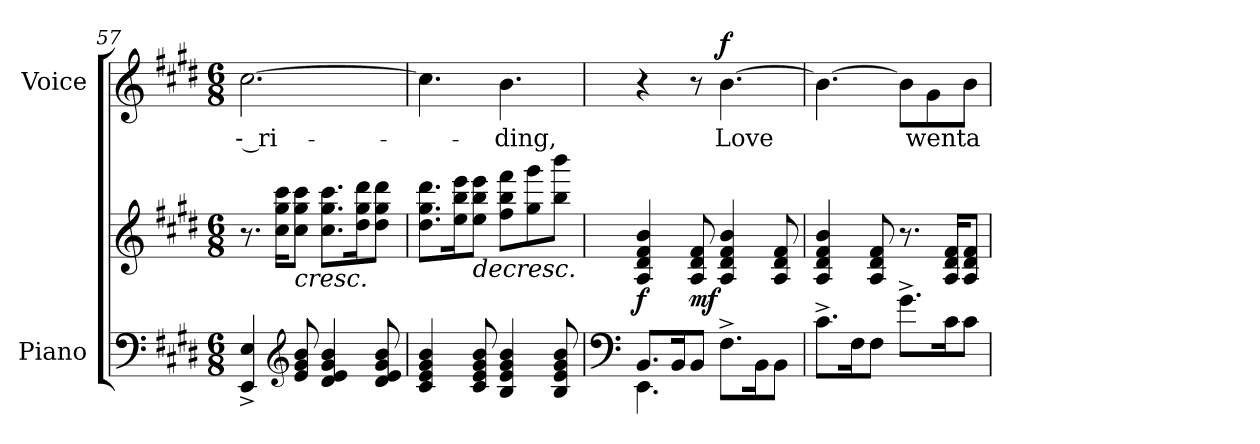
**kern	**kern	**dynam	**kern	**text	**dynam
*part2	*part2	*part2	*part1	*part1	*part1
*staff3	*staff2	*staff2/3	*staff1	*staff1	*staff1
*I"Piano	*	*	*I"Voice	*	*
*I'Pno	*	*	*	*	*
!!LO:LB:g=z
*clefF4	*clefG2	*	*clefG2	*	*
*k[f#c#g#d#]	*k[f#c#g#d#]	*	*k[f#c#g#d#]	*	*
*M6/8	*M6/8	*	*M6/8	*	*
=57	=57	=57	=57	=57	=57
!	!	!	!	!LO:LY:b	!
4EE/^ 4E/^	8.r	.	[2.cc#\	-- ri-	.
.	16cc#\ 16gg#\ 16ccc#\KL	.	.	.	.
*clefG2	*	*	*	*	*
!	!	!LO:HP:b	!	!	!
8e/ 8g#/ 8b/	8cc#\ 8gg#\ 8ccc#\J	<	.	.	.
4d#/ 4e/ 4g#/ 4b/	8.cc#\ 8.gg#\ 8.ccc#\L	.	.	.	.
.	16dd#\ 16gg#\ 16ddd#\K	.	.	.	.
8d#/ 8e/ 8g#/ 8b/	8dd#\ 8gg#\ 8ddd#\J	.	.	.	.
=58	=58	=58	=58	=58	=58
4c#/ 4e/ 4g#/ 4b/	8.dd#\ 8.gg#\ 8.ddd#\L	.	4.cc#\]	.	.
.	16ee\ 16bb\ 16eee\K	.	.	.	.
!	!	!LO:HP:b	!	!	!
8c#/ 8e/ 8g#/ 8b/	8ee\ 8bb\ 8eee\J	>	.	.	.
!	!	!	!	!LO:LY:b	!
4B/ 4e/ 4g#/ 4b/	8ff#\ 8bb\ 8fff#\L	.	4.b\	-ding,	.
.	8gg#\ 8ggg#\	.	.	.	.
8B/ 8e/ 8g#/ 8b/	8bb\ 8bbb\J	.	.	.	.
.	.	[	.	.	.
=59	=59	=59	=59	=59	=59
*clefF4	*	*	*	*	*
*^	*	*	*	*	*
!	!	!	!LO:DY:b	!	!	!
8.BB/L	4.EE\	4A/ 4d#/ 4f#/ 4b/	f	4r	.	.
16BB/K	.	.	.	.	.	.
!	!	!	!LO:DY:n=1:b	!	!	!
8BB/J	.	8A/ 8d#/ 8f#/	] mf	8r	.	.
!	!	!	!	!	!LO:LY:b	!LO:DY:a
8.F#^\L	4.ryy	4A/ 4d#/ 4f#/ 4b/	.	[4.b\	Love	f
16BB\K	.	.	.	.	.	.
8BB\J	.	8A/ 8d#/ 8f#/	.	.	.	.
*v	*v	*	*	*	*	*
=60	=60	=60	=60	=60	=60
8.c#^\L	4A/ 4d#/ 4f#/ 4b/	.	4.b\_	.	.
16F#\K	.	.	.	.	.
8F#\J	8A/ 8d#/ 8f#/	.	.	.	.
8.g#^\L	8.r	.	8b\L]	.	.
!	!	!	!	!LO:LY:b	!
.	.	.	8g#\	went	.
16c#\K	16A/ 16d#/ 16f#/KL	.	.	.	.
!	!	!	!	!LO:LY:b	!
8c#\J	8A/ 8d#/ 8f#/J	.	8b\J	a-	.
=	=	=	=	=	=
*-	*-	*-	*-	*-	*-
